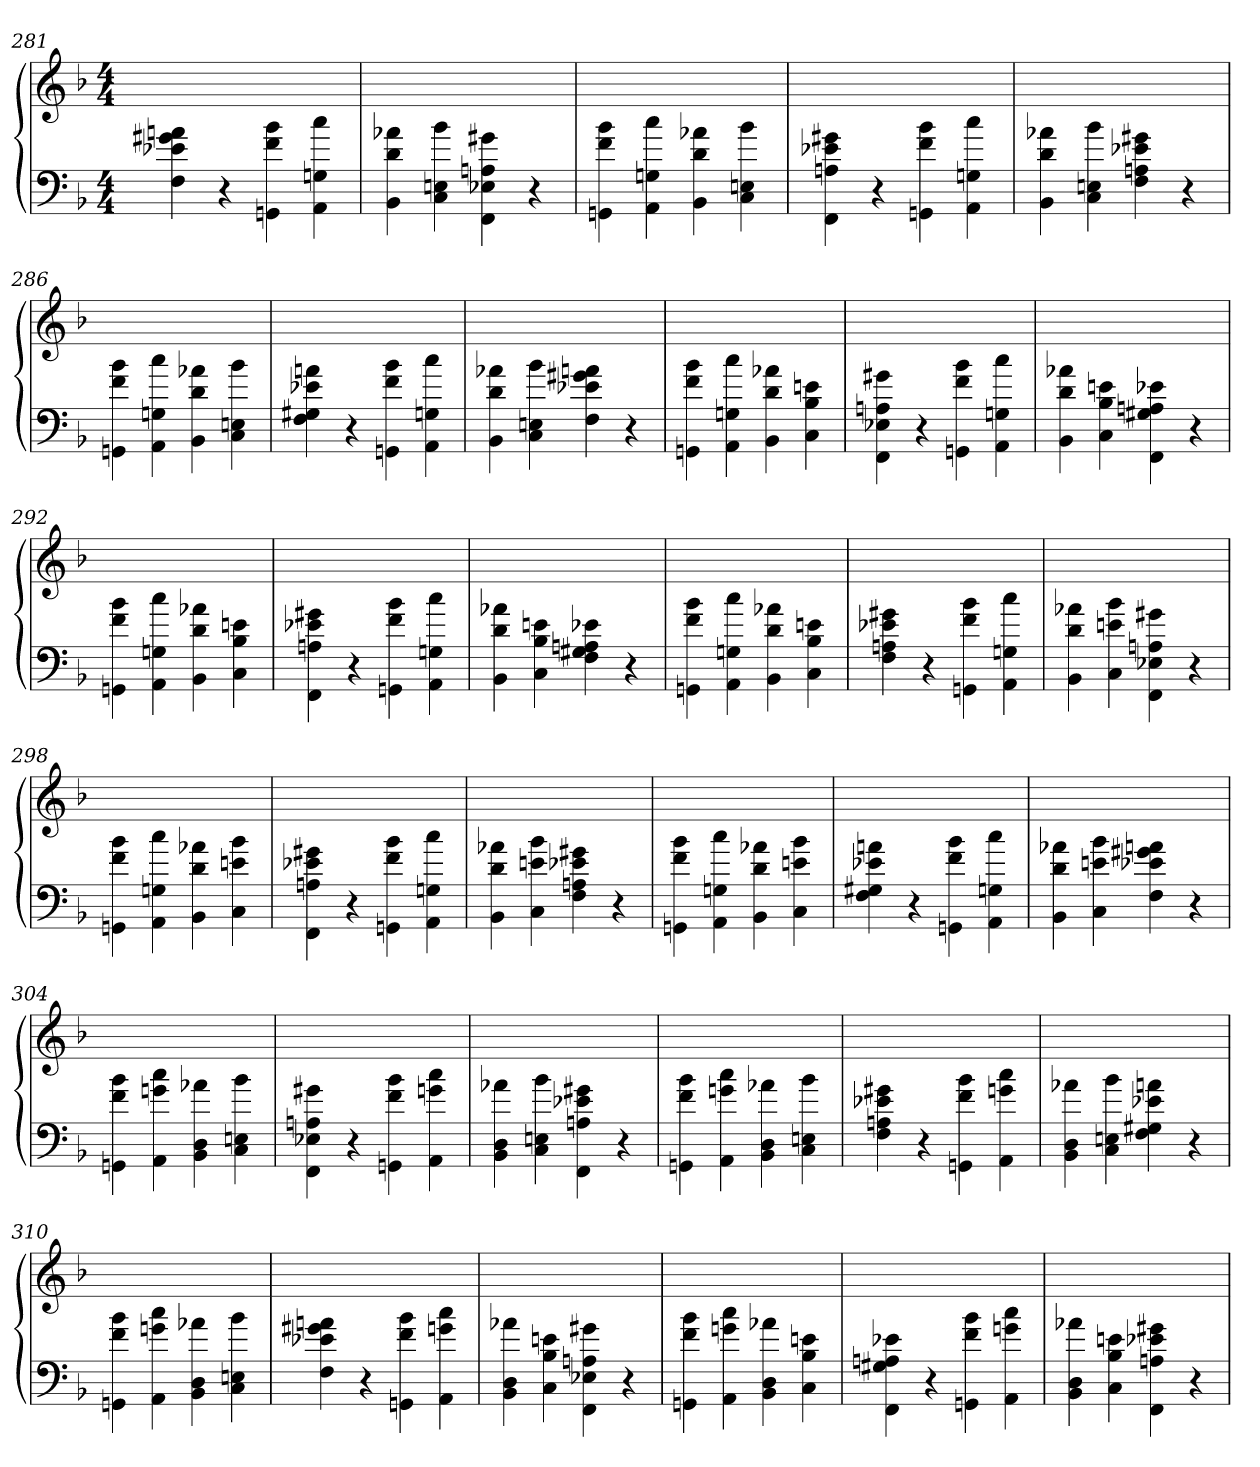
**kern	**kern
*part2	*part1
*staff2	*staff1
*clefF4	*clefG2
*k[b-]	*k[b-]
*F:	*F:
*M4/4	*M4/4
=281	=281
4F 4e-X 4g#X 4an	1ryy
4r	.
4GGn 4f 4b-	.
4AA 4Gn 4cc	.
=282	=282
4BB- 4d 4a-X	1ryy
4C 4En 4b-	.
4FF 4E-X 4An 4g#X	.
4r	.
=283	=283
4GGn 4f 4b-	1ryy
4AA 4Gn 4cc	.
4BB- 4d 4a-X	.
4C 4En 4b-	.
=284	=284
4FF 4An 4e-X 4g#X	1ryy
4r	.
4GGn 4f 4b-	.
4AA 4Gn 4cc	.
=285	=285
4BB- 4d 4a-X	1ryy
4C 4En 4b-	.
4F 4An 4e-X 4g#X	.
4r	.
=286	=286
4GGn 4f 4b-	1ryy
4AA 4Gn 4cc	.
4BB- 4d 4a-X	.
4C 4En 4b-	.
=287	=287
4F 4G#X 4e-X 4an	1ryy
4r	.
4GGn 4f 4b-	.
4AA 4Gn 4cc	.
=288	=288
4BB- 4d 4a-X	1ryy
4C 4En 4b-	.
4F 4e-X 4g#X 4an	.
4r	.
=289	=289
4GGn 4f 4b-	1ryy
4AA 4Gn 4cc	.
4BB- 4d 4a-X	.
4C 4B- 4en	.
=290	=290
4FF 4E-X 4An 4g#X	1ryy
4r	.
4GGn 4f 4b-	.
4AA 4Gn 4cc	.
=291	=291
4BB- 4d 4a-X	1ryy
4C 4B- 4en	.
4FF 4G#X 4An 4e-X	.
4r	.
=292	=292
4GGn 4f 4b-	1ryy
4AA 4Gn 4cc	.
4BB- 4d 4a-X	.
4C 4B- 4en	.
=293	=293
4FF 4An 4e-X 4g#X	1ryy
4r	.
4GGn 4f 4b-	.
4AA 4Gn 4cc	.
=294	=294
4BB- 4d 4a-X	1ryy
4C 4B- 4en	.
4F 4G#X 4An 4e-X	.
4r	.
=295	=295
4GGn 4f 4b-	1ryy
4AA 4Gn 4cc	.
4BB- 4d 4a-X	.
4C 4B- 4en	.
=296	=296
4F 4An 4e-X 4g#X	1ryy
4r	.
4GGn 4f 4b-	.
4AA 4Gn 4cc	.
=297	=297
4BB- 4d 4a-X	1ryy
4C 4en 4b-	.
4FF 4E-X 4An 4g#X	.
4r	.
=298	=298
4GGn 4f 4b-	1ryy
4AA 4Gn 4cc	.
4BB- 4d 4a-X	.
4C 4en 4b-	.
=299	=299
4FF 4An 4e-X 4g#X	1ryy
4r	.
4GGn 4f 4b-	.
4AA 4Gn 4cc	.
=300	=300
4BB- 4d 4a-X	1ryy
4C 4en 4b-	.
4F 4An 4e-X 4g#X	.
4r	.
=301	=301
4GGn 4f 4b-	1ryy
4AA 4Gn 4cc	.
4BB- 4d 4a-X	.
4C 4en 4b-	.
=302	=302
4F 4G#X 4e-X 4an	1ryy
4r	.
4GGn 4f 4b-	.
4AA 4Gn 4cc	.
=303	=303
4BB- 4d 4a-X	1ryy
4C 4en 4b-	.
4F 4e-X 4g#X 4an	.
4r	.
=304	=304
4GGn 4f 4b-	1ryy
4AA 4gn 4cc	.
4BB- 4D 4a-X	.
4C 4En 4b-	.
=305	=305
4FF 4E-X 4An 4g#X	1ryy
4r	.
4GGn 4f 4b-	.
4AA 4gn 4cc	.
=306	=306
4BB- 4D 4a-X	1ryy
4C 4En 4b-	.
4FF 4An 4e-X 4g#X	.
4r	.
=307	=307
4GGn 4f 4b-	1ryy
4AA 4gn 4cc	.
4BB- 4D 4a-X	.
4C 4En 4b-	.
=308	=308
4F 4An 4e-X 4g#X	1ryy
4r	.
4GGn 4f 4b-	.
4AA 4gn 4cc	.
=309	=309
4BB- 4D 4a-X	1ryy
4C 4En 4b-	.
4F 4G#X 4e-X 4an	.
4r	.
=310	=310
4GGn 4f 4b-	1ryy
4AA 4gn 4cc	.
4BB- 4D 4a-X	.
4C 4En 4b-	.
=311	=311
4F 4e-X 4g#X 4an	1ryy
4r	.
4GGn 4f 4b-	.
4AA 4gn 4cc	.
=312	=312
4BB- 4D 4a-X	1ryy
4C 4B- 4en	.
4FF 4E-X 4An 4g#X	.
4r	.
=313	=313
4GGn 4f 4b-	1ryy
4AA 4gn 4cc	.
4BB- 4D 4a-X	.
4C 4B- 4en	.
=314	=314
4FF 4G#X 4An 4e-X	1ryy
4r	.
4GGn 4f 4b-	.
4AA 4gn 4cc	.
=315	=315
4BB- 4D 4a-X	1ryy
4C 4B- 4en	.
4FF 4An 4e-X 4g#X	.
4r	.
=	=
*-	*-
